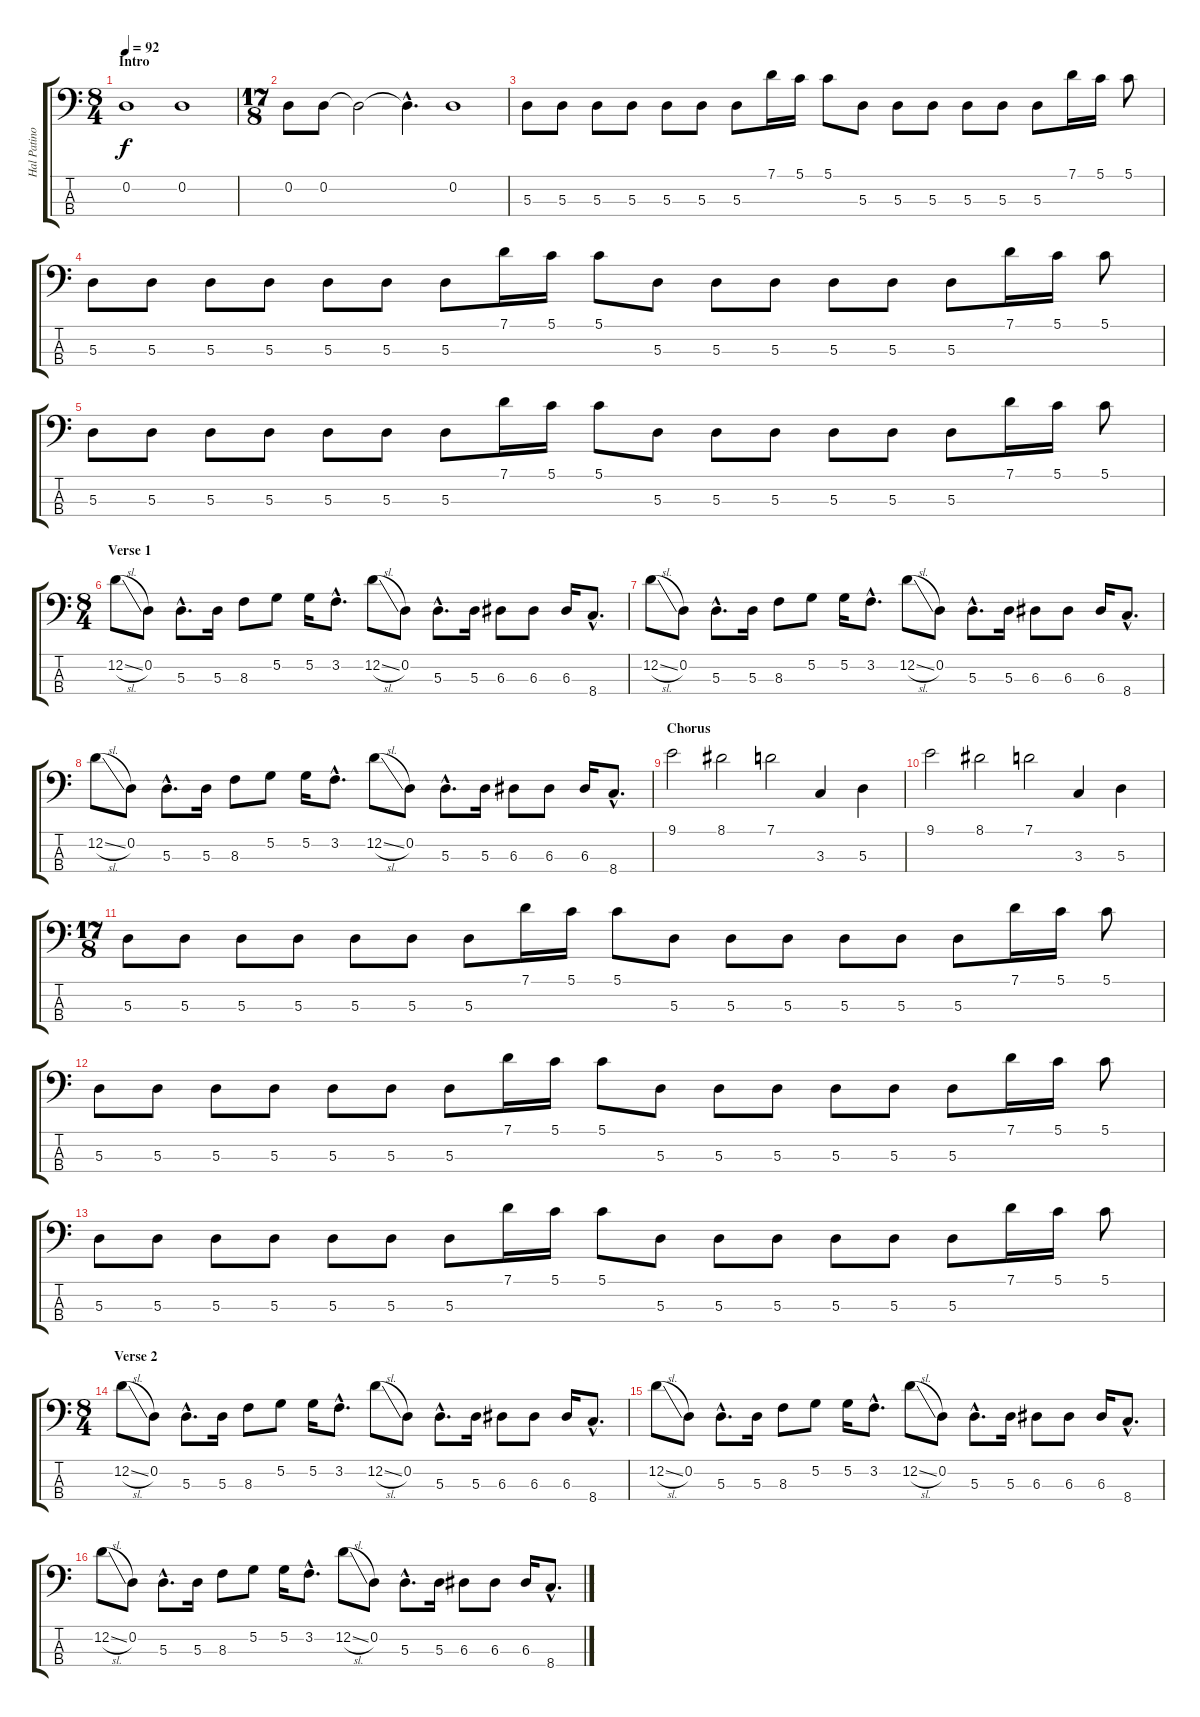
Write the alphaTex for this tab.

\track ("Hal Patino" "Hal Patino") {instrument electricbasspick}
\staff {score tabs}
\tuning (G2 D2 A1 E1) {hide}
\ts (8 4)
\section ("" "Intro")
\tempo 92
\clef f4
\ks c
0.2.1{dy f instrument electricbasspick} 0.2.1 |
\ts (17 8)
0.2.8 0.2.8 0.2{t}.2 0.2{hac t}.4{d} 0.2.1 |
5.3.8 5.3.8 5.3.8 5.3.8 5.3.8 5.3.8 5.3.8 7.1.16 5.1.16 5.1.8 5.3.8 5.3.8 5.3.8 5.3.8 5.3.8 5.3.8 7.1.16 5.1.16 5.1.8 |
5.3.8 5.3.8 5.3.8 5.3.8 5.3.8 5.3.8 5.3.8 7.1.16 5.1.16 5.1.8 5.3.8 5.3.8 5.3.8 5.3.8 5.3.8 5.3.8 7.1.16 5.1.16 5.1.8 |
5.3.8 5.3.8 5.3.8 5.3.8 5.3.8 5.3.8 5.3.8 7.1.16 5.1.16 5.1.8 5.3.8 5.3.8 5.3.8 5.3.8 5.3.8 5.3.8 7.1.16 5.1.16 5.1.8 |
\ts (8 4)
\section ("" "Verse 1")
12.2{sl}.8 0.2.8 5.3{hac}.8{d} 5.3.16 8.3.8 5.2.8 5.2.16 3.2{hac}.8{d} 12.2{sl}.8 0.2.8 5.3{hac}.8{d} 5.3.16 6.3.8 6.3.8 6.3.16 8.4{hac}.8{d} |
12.2{sl}.8 0.2.8 5.3{hac}.8{d} 5.3.16 8.3.8 5.2.8 5.2.16 3.2{hac}.8{d} 12.2{sl}.8 0.2.8 5.3{hac}.8{d} 5.3.16 6.3.8 6.3.8 6.3.16 8.4{hac}.8{d} |
12.2{sl}.8 0.2.8 5.3{hac}.8{d} 5.3.16 8.3.8 5.2.8 5.2.16 3.2{hac}.8{d} 12.2{sl}.8 0.2.8 5.3{hac}.8{d} 5.3.16 6.3.8 6.3.8 6.3.16 8.4{hac}.8{d} |
\section ("" "Chorus")
9.1.2 8.1.2 7.1.2 3.3.4 5.3.4 |
9.1.2 8.1.2 7.1.2 3.3.4 5.3.4 |
\ts (17 8)
5.3.8 5.3.8 5.3.8 5.3.8 5.3.8 5.3.8 5.3.8 7.1.16 5.1.16 5.1.8 5.3.8 5.3.8 5.3.8 5.3.8 5.3.8 5.3.8 7.1.16 5.1.16 5.1.8 |
5.3.8 5.3.8 5.3.8 5.3.8 5.3.8 5.3.8 5.3.8 7.1.16 5.1.16 5.1.8 5.3.8 5.3.8 5.3.8 5.3.8 5.3.8 5.3.8 7.1.16 5.1.16 5.1.8 |
5.3.8 5.3.8 5.3.8 5.3.8 5.3.8 5.3.8 5.3.8 7.1.16 5.1.16 5.1.8 5.3.8 5.3.8 5.3.8 5.3.8 5.3.8 5.3.8 7.1.16 5.1.16 5.1.8 |
\ts (8 4)
\section ("" "Verse 2")
12.2{sl}.8 0.2.8 5.3{hac}.8{d} 5.3.16 8.3.8 5.2.8 5.2.16 3.2{hac}.8{d} 12.2{sl}.8 0.2.8 5.3{hac}.8{d} 5.3.16 6.3.8 6.3.8 6.3.16 8.4{hac}.8{d} |
12.2{sl}.8 0.2.8 5.3{hac}.8{d} 5.3.16 8.3.8 5.2.8 5.2.16 3.2{hac}.8{d} 12.2{sl}.8 0.2.8 5.3{hac}.8{d} 5.3.16 6.3.8 6.3.8 6.3.16 8.4{hac}.8{d} |
12.2{sl}.8 0.2.8 5.3{hac}.8{d} 5.3.16 8.3.8 5.2.8 5.2.16 3.2{hac}.8{d} 12.2{sl}.8 0.2.8 5.3{hac}.8{d} 5.3.16 6.3.8 6.3.8 6.3.16 8.4{hac}.8{d}
